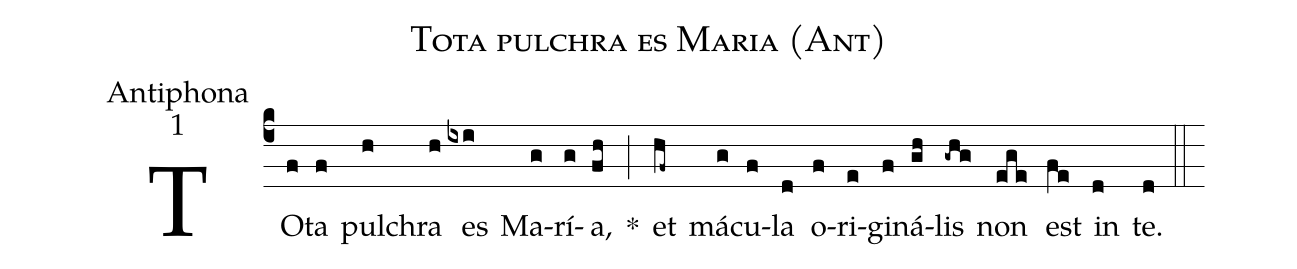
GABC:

name:Tota pulchra es Maria (Ant);
office-part:Antiphona;
mode:1;
%%
(c4) TO(f)ta(f) pul(h)chra(h) es(ixi) Ma(g)rí(g)a,(fh) *(;) et(hf~) má(g)cu(f)la(d) o(f)ri(e)gi(f)ná(gh)lis(-ghg) non(ege) est(fe) in(d) te.(d) (::)
